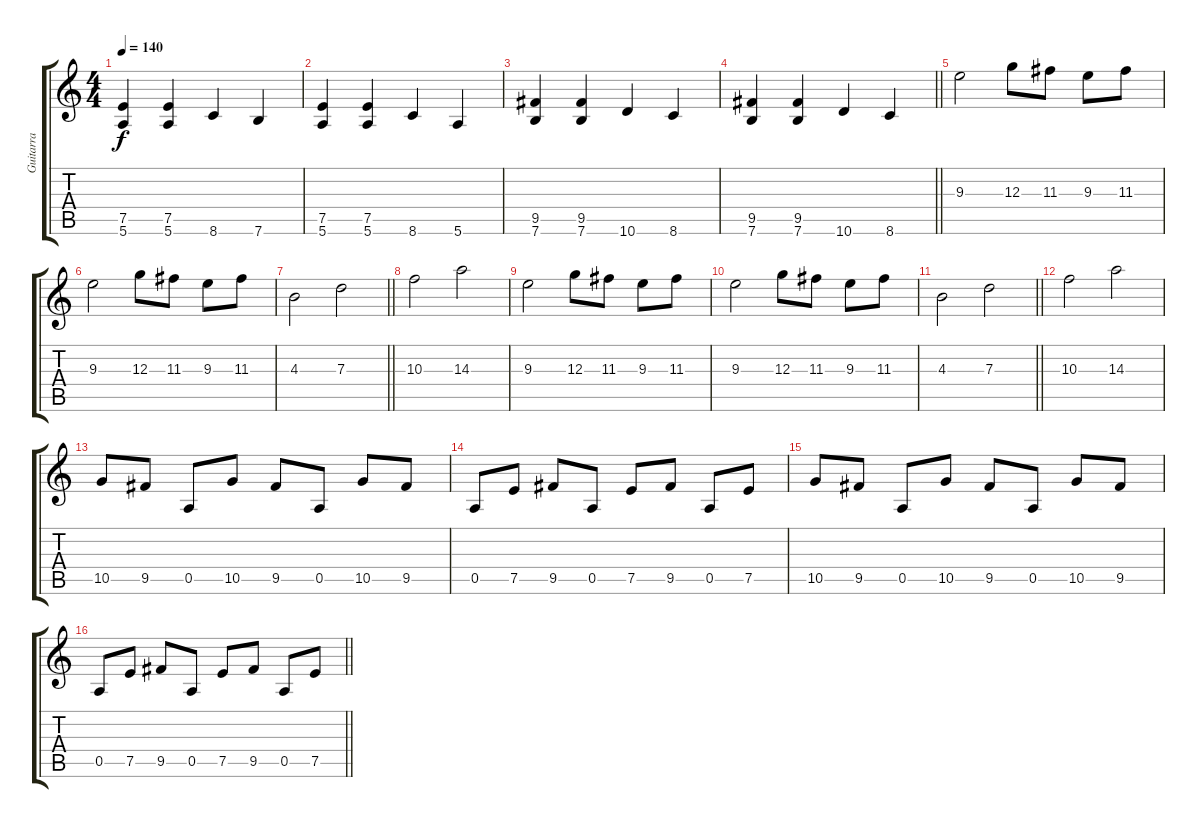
\track ("Guitarra" "Guitarra") {instrument distortionguitar}
\staff {score tabs}
\tuning (E4 B3 G3 D3 A2 E2) {hide}
\ts (4 4)
\tempo 140
\clef g2
\ks c
(7.5 5.6).4{dy f} (7.5 5.6).4 8.6.4 7.6.4 |
(7.5 5.6).4 (7.5 5.6).4 8.6.4 5.6.4 |
(9.5 7.6).4 (9.5 7.6).4 10.6.4 8.6.4 |
\barLineRight lightlight
(9.5 7.6).4 (9.5 7.6).4 10.6.4 8.6.4 |
9.3.2 12.3.8 11.3.8 9.3.8 11.3.8 |
9.3.2 12.3.8 11.3.8 9.3.8 11.3.8 |
\barLineRight lightlight
4.3.2 7.3.2 |
10.3.2 14.3.2 |
9.3.2 12.3.8 11.3.8 9.3.8 11.3.8 |
9.3.2 12.3.8 11.3.8 9.3.8 11.3.8 |
\barLineRight lightlight
4.3.2 7.3.2 |
10.3.2 14.3.2 |
10.5.8 9.5.8 0.5.8 10.5.8 9.5.8 0.5.8 10.5.8 9.5.8 |
0.5.8 7.5.8 9.5.8 0.5.8 7.5.8 9.5.8 0.5.8 7.5.8 |
10.5.8 9.5.8 0.5.8 10.5.8 9.5.8 0.5.8 10.5.8 9.5.8 |
\barLineRight lightlight
0.5.8 7.5.8 9.5.8 0.5.8 7.5.8 9.5.8 0.5.8 7.5.8
